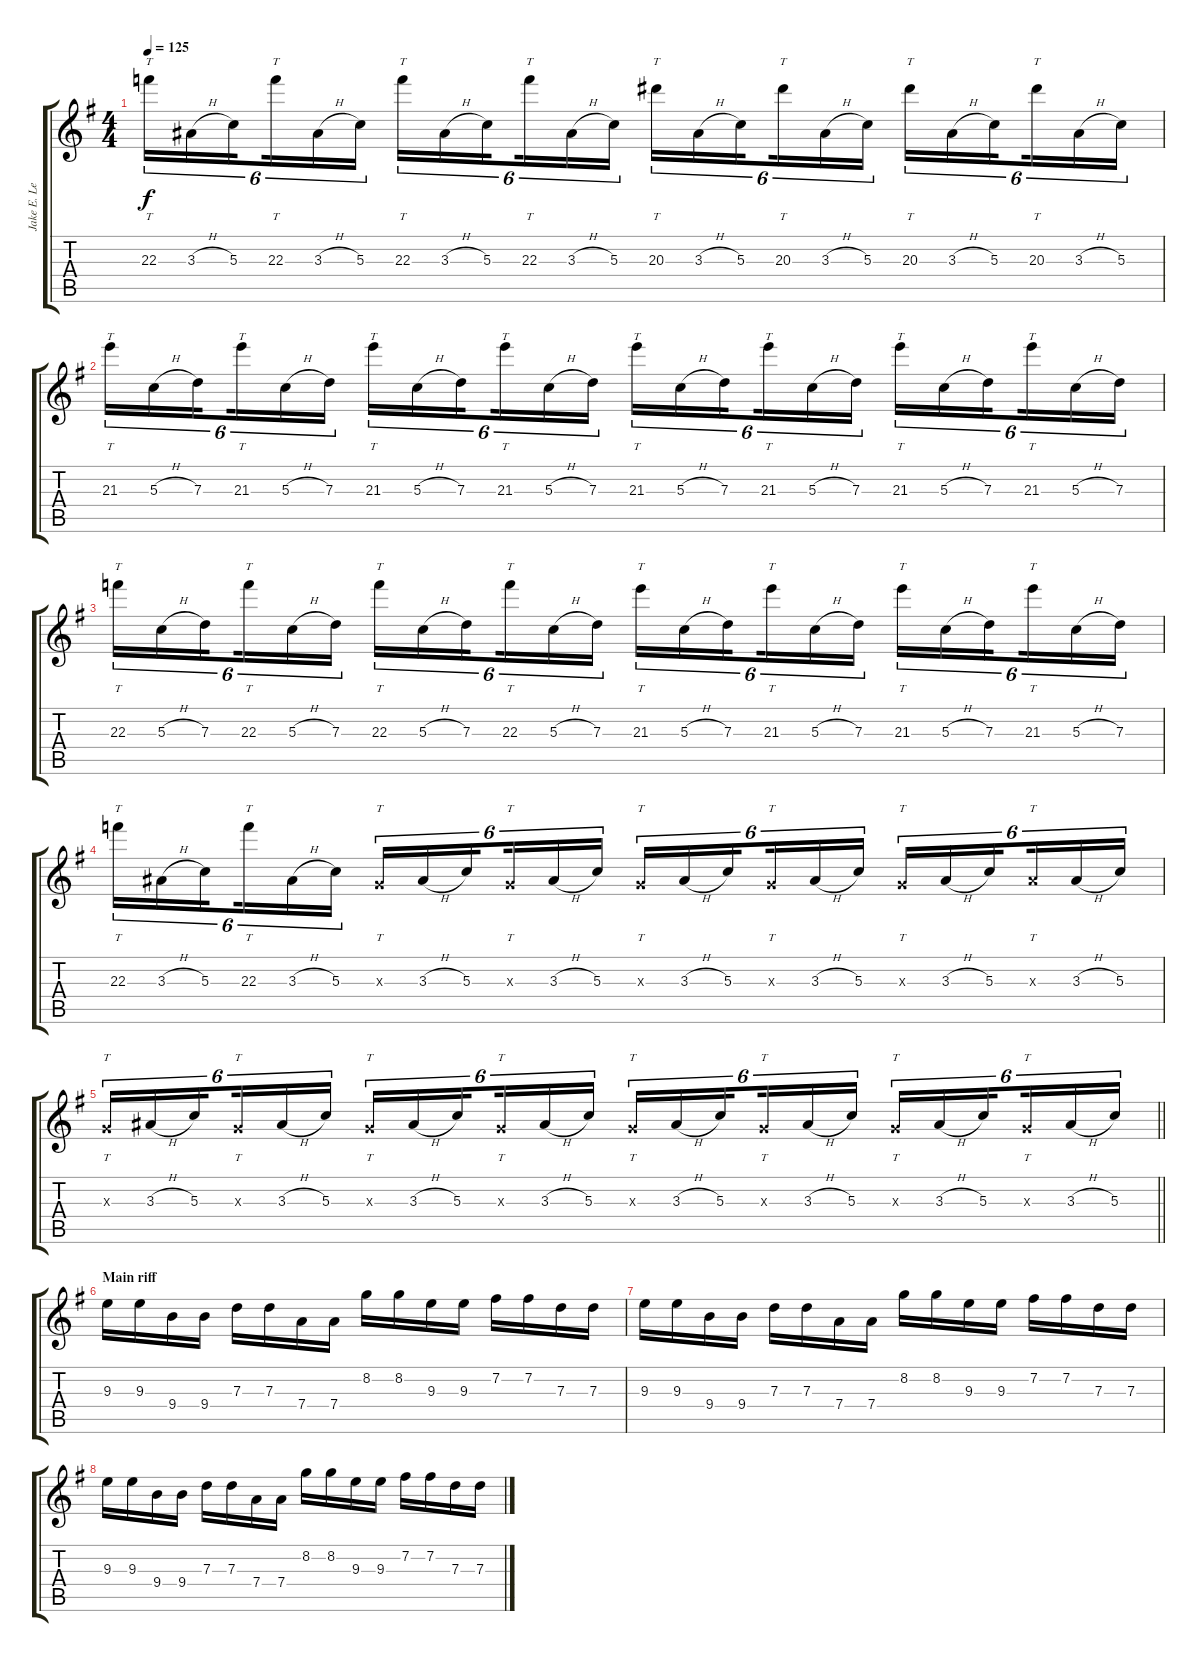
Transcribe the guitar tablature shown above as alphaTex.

\track ("Jake E. Lee " "Jake E. Le") {instrument distortionguitar}
\staff {score tabs}
\tuning (E4 B3 G3 D3 A2 E2) {hide}
\ts (4 4)
\tempo 125
\clef g2
\ks eminor
22.3.16{tt tu (6 4) dy f} 3.3{h}.16{tu (6 4)} 5.3.16{tu (6 4) beam splitsecondary} 22.3.16{tt tu (6 4)} 3.3{h}.16{tu (6 4)} 5.3.16{tu (6 4)} 22.3.16{tt tu (6 4)} 3.3{h}.16{tu (6 4)} 5.3.16{tu (6 4) beam splitsecondary} 22.3.16{tt tu (6 4)} 3.3{h}.16{tu (6 4)} 5.3.16{tu (6 4)} 20.3.16{tt tu (6 4)} 3.3{h}.16{tu (6 4)} 5.3.16{tu (6 4) beam splitsecondary} 20.3.16{tt tu (6 4)} 3.3{h}.16{tu (6 4)} 5.3.16{tu (6 4)} 20.3.16{tt tu (6 4)} 3.3{h}.16{tu (6 4)} 5.3.16{tu (6 4) beam splitsecondary} 20.3.16{tt tu (6 4)} 3.3{h}.16{tu (6 4)} 5.3.16{tu (6 4)} |
21.3.16{tt tu (6 4)} 5.3{h}.16{tu (6 4)} 7.3.16{tu (6 4) beam splitsecondary} 21.3.16{tt tu (6 4)} 5.3{h}.16{tu (6 4)} 7.3.16{tu (6 4)} 21.3.16{tt tu (6 4)} 5.3{h}.16{tu (6 4)} 7.3.16{tu (6 4) beam splitsecondary} 21.3.16{tt tu (6 4)} 5.3{h}.16{tu (6 4)} 7.3.16{tu (6 4)} 21.3.16{tt tu (6 4)} 5.3{h}.16{tu (6 4)} 7.3.16{tu (6 4) beam splitsecondary} 21.3.16{tt tu (6 4)} 5.3{h}.16{tu (6 4)} 7.3.16{tu (6 4)} 21.3.16{tt tu (6 4)} 5.3{h}.16{tu (6 4)} 7.3.16{tu (6 4) beam splitsecondary} 21.3.16{tt tu (6 4)} 5.3{h}.16{tu (6 4)} 7.3.16{tu (6 4)} |
22.3.16{tt tu (6 4)} 5.3{h}.16{tu (6 4)} 7.3.16{tu (6 4) beam splitsecondary} 22.3.16{tt tu (6 4)} 5.3{h}.16{tu (6 4)} 7.3.16{tu (6 4)} 22.3.16{tt tu (6 4)} 5.3{h}.16{tu (6 4)} 7.3.16{tu (6 4) beam splitsecondary} 22.3.16{tt tu (6 4)} 5.3{h}.16{tu (6 4)} 7.3.16{tu (6 4)} 21.3.16{tt tu (6 4)} 5.3{h}.16{tu (6 4)} 7.3.16{tu (6 4) beam splitsecondary} 21.3.16{tt tu (6 4)} 5.3{h}.16{tu (6 4)} 7.3.16{tu (6 4)} 21.3.16{tt tu (6 4)} 5.3{h}.16{tu (6 4)} 7.3.16{tu (6 4) beam splitsecondary} 21.3.16{tt tu (6 4)} 5.3{h}.16{tu (6 4)} 7.3.16{tu (6 4)} |
22.3.16{tt tu (6 4)} 3.3{h}.16{tu (6 4)} 5.3.16{tu (6 4) beam splitsecondary} 22.3.16{tt tu (6 4)} 3.3{h}.16{tu (6 4)} 5.3.16{tu (6 4)} 0.3{x}.16{tt tu (6 4)} 3.3{h}.16{tu (6 4)} 5.3.16{tu (6 4) beam splitsecondary} 0.3{x}.16{tt tu (6 4)} 3.3{h}.16{tu (6 4)} 5.3.16{tu (6 4)} 0.3{x}.16{tt tu (6 4)} 3.3{h}.16{tu (6 4)} 5.3.16{tu (6 4) beam splitsecondary} 0.3{x}.16{tt tu (6 4)} 3.3{h}.16{tu (6 4)} 5.3.16{tu (6 4)} 0.3{x}.16{tt tu (6 4)} 3.3{h}.16{tu (6 4)} 5.3.16{tu (6 4) beam splitsecondary} 3.3{x}.16{tt tu (6 4)} 3.3{h}.16{tu (6 4)} 5.3.16{tu (6 4)} |
\barLineRight lightlight
0.3{x}.16{tt tu (6 4)} 3.3{h}.16{tu (6 4)} 5.3.16{tu (6 4) beam splitsecondary} 0.3{x}.16{tt tu (6 4)} 3.3{h}.16{tu (6 4)} 5.3.16{tu (6 4)} 0.3{x}.16{tt tu (6 4)} 3.3{h}.16{tu (6 4)} 5.3.16{tu (6 4) beam splitsecondary} 0.3{x}.16{tt tu (6 4)} 3.3{h}.16{tu (6 4)} 5.3.16{tu (6 4)} 0.3{x}.16{tt tu (6 4)} 3.3{h}.16{tu (6 4)} 5.3.16{tu (6 4) beam splitsecondary} 0.3{x}.16{tt tu (6 4)} 3.3{h}.16{tu (6 4)} 5.3.16{tu (6 4)} 0.3{x}.16{tt tu (6 4)} 3.3{h}.16{tu (6 4)} 5.3.16{tu (6 4) beam splitsecondary} 0.3{x}.16{tt tu (6 4)} 3.3{h}.16{tu (6 4)} 5.3.16{tu (6 4)} |
\section ("" "Main riff")
9.3.16 9.3.16 9.4.16 9.4.16 7.3.16 7.3.16 7.4.16 7.4.16 8.2.16 8.2.16 9.3.16 9.3.16 7.2.16 7.2.16 7.3.16 7.3.16 |
9.3.16 9.3.16 9.4.16 9.4.16 7.3.16 7.3.16 7.4.16 7.4.16 8.2.16 8.2.16 9.3.16 9.3.16 7.2.16 7.2.16 7.3.16 7.3.16 |
9.3.16 9.3.16 9.4.16 9.4.16 7.3.16 7.3.16 7.4.16 7.4.16 8.2.16 8.2.16 9.3.16 9.3.16 7.2.16 7.2.16 7.3.16 7.3.16
